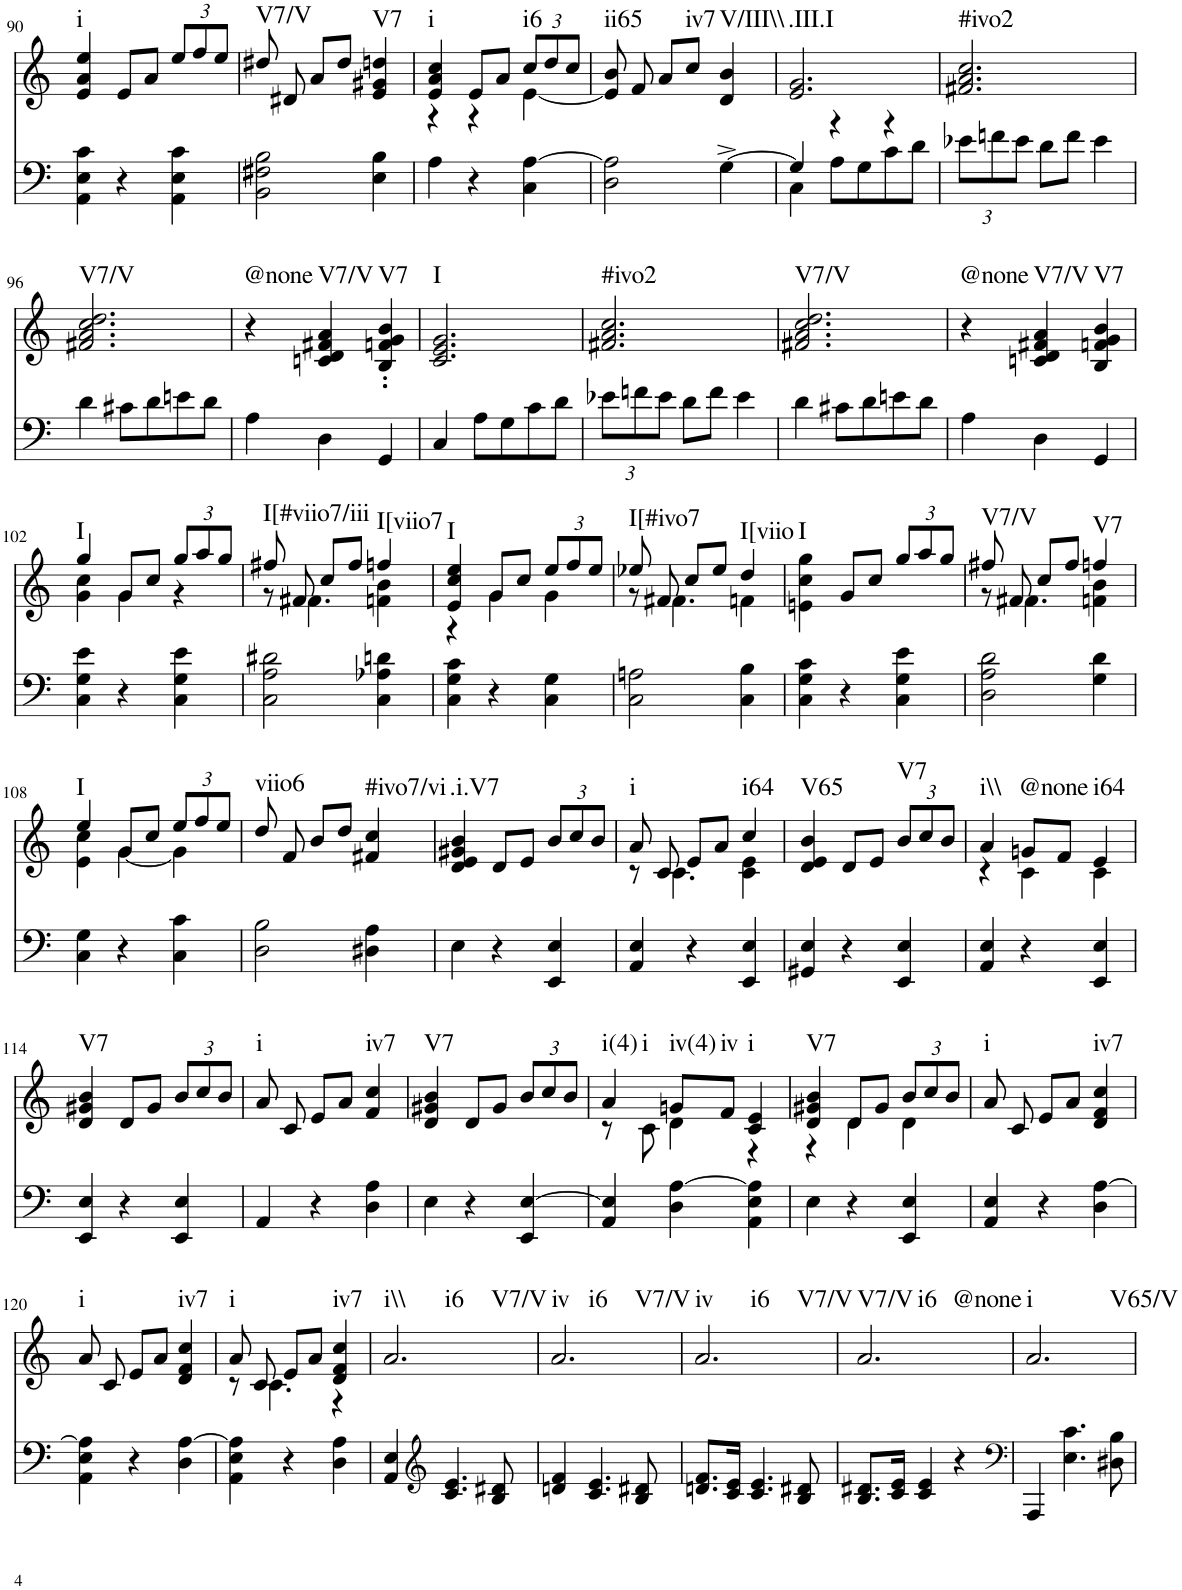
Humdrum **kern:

**kern	**kern	**harte
*part2	*part1	*part1
*staff2	*staff1	*
*I"Piano	*I"Piano	*
*I'Pno	*I'Pno	*
!!LO:PB:g=z
*clefF4	*clefG2	*
*k[]	*k[]	*
*M3/4	*M3/4	*
=90	=90	=90
!	!	!LO:H:kt=i
4AA\ 4E\ 4c\	4e/ 4a/ 4ee/	N
4r	8e/L	.
.	8a/J	.
*	*Xbrackettup	*
4AA\ 4E\ 4c\	12ee/L	.
.	12ff/	.
.	12ee/J	.
=91	=91	=91
!	!	!LO:H:kt=V7/V
2BB\ 2F#X\ 2B\	8dd#X/	N
.	8d#X/	.
.	8a/L	.
.	8dd#/J	.
!	!	!LO:H:kt=V7
4E\ 4B\	4e/ 4g#X/ 4ddn/	N
=92	=92	=92
*	*^	*
!	!	!	!LO:H:kt=i
4A\	4e/ 4a/ 4cc/	4r	N
4r	8e/L	4r	.
.	8a/J	.	.
!	!	!	!LO:H:kt=i6
4C\ [4A\	12cc/L	[4e\	N
.	12dd/	.	.
.	12cc/J	.	.
*	*v	*v	*
=93	=93	=93
!	!	!LO:H:kt=ii65
2D\ 2A\]	8e/] 8b/	N
.	8f/	.
.	8a/L	.
!	!	!LO:H:kt=iv7
.	8cc/J	N
!	!	!LO:H:kt=V/III\\
[4G^\	4d/ 4b/	N
=94	=94	=94
*^	*	*
!	!	!	!LO:H:kt=.III.I
4G/]	4C\	2.e/ 2.g/	N
4r	8A\L	.	.
.	8G\	.	.
4r	8c\	.	.
.	8d\J	.	.
*v	*v	*	*
=95	=95	=95
*Xbrackettup	*	*
*^	*	*
!	!	!	!LO:H:kt=#ivo2
*v	*v	*	*
12e-X\L	2.f#X/ 2.a/ 2.cc/	N
12fn\	.	.
12e-\J	.	.
8d\L	.	.
8f\J	.	.
4e-\	.	.
!!LO:LB:g=z
=96	=96	=96
!	!	!LO:H:kt=V7/V
4d\	2.f#X/ 2.a/ 2.cc/ 2.dd/	N
8c#X\L	.	.
8d\	.	.
8en\	.	.
8d\J	.	.
=97	=97	=97
!	!	!LO:H:kt=@none
4A\	4r	N
!	!	!LO:H:kt=V7/V
4D\	4cn/ 4d/ 4f#X/ 4a/	N
!	!	!LO:H:kt=V7
4GG/	4B/' 4fn/' 4g/' 4b/'	N
=98	=98	=98
!	!	!LO:H:kt=I
4C/	2.c/ 2.e/ 2.g/	N
8A\L	.	.
8G\	.	.
8c\	.	.
8d\J	.	.
=99	=99	=99
!	!	!LO:H:kt=#ivo2
12e-X\L	2.f#X/ 2.a/ 2.cc/	N
12fn\	.	.
12e-\J	.	.
8d\L	.	.
8f\J	.	.
4e-\	.	.
=100	=100	=100
!	!	!LO:H:kt=V7/V
4d\	2.f#X/ 2.a/ 2.cc/ 2.dd/	N
8c#X\L	.	.
8d\	.	.
8en\	.	.
8d\J	.	.
=101	=101	=101
!	!	!LO:H:kt=@none
4A\	4r	N
!	!	!LO:H:kt=V7/V
4D\	4cn/ 4d/ 4f#X/ 4a/	N
!	!	!LO:H:kt=V7
4GG/	4B/ 4fn/ 4g/ 4b/	N
!!LO:LB:g=z
=102	=102	=102
*	*^	*
!	!	!	!LO:H:kt=I
4C\ 4G\ 4e\	4gg/	4g\ 4cc\	N
4r	8g/L	4g\	.
.	8cc/J	.	.
4C\ 4G\ 4e\	12gg/L	4r	.
.	12aa/	.	.
.	12gg/J	.	.
=103	=103	=103	=103
!	!	!	!LO:H:kt=I[#viio7/iii
2C\ 2A\ 2d#X\	8ff#X/	8r	N
.	8f#X/	4.f#\	.
.	8cc/L	.	.
.	8ff#/J	.	.
!	!	!	!LO:H:kt=I[viio7
4C\ 4A-X\ 4dn\	4ffn/	4fn\ 4b\	N
=104	=104	=104	=104
!	!	!	!LO:H:kt=I
4C\ 4G\ 4c\	4e/ 4cc/ 4ee/	4r	N
4r	8g/L	4g\	.
.	8cc/J	.	.
4C\ 4G\	12ee/L	4g\	.
.	12ff/	.	.
.	12ee/J	.	.
=105	=105	=105	=105
!	!	!	!LO:H:kt=I[#ivo7
2C\ 2An\	8ee-X/	8r	N
.	8f#X/	4.f#\	.
.	8cc/L	.	.
.	8ee-/J	.	.
!	!	!	!LO:H:kt=I[viio
4C\ 4B\	4dd/	4fn\	N
=106	=106	=106	=106
!	!	!	!LO:H:kt=I
*	*v	*v	*
4C\ 4G\ 4c\	4en\ 4cc\ 4gg\	N
4r	8g/L	.
.	8cc/J	.
4C\ 4G\ 4e\	12gg/L	.
.	12aa/	.
.	12gg/J	.
=107	=107	=107
*	*^	*
!	!	!	!LO:H:kt=V7/V
2D\ 2A\ 2d\	8ff#X/	8r	N
.	8f#X/	4.f#\	.
.	8cc/L	.	.
.	8ff#/J	.	.
!	!	!	!LO:H:kt=V7
4G\ 4d\	4ffn/	4fn\ 4b\	N
!!LO:LB:g=z	!!
=108	=108	=108	=108
!	!	!	!LO:H:kt=I
4C\ 4G\	4ee/	4e\ 4cc\	N
4r	8g/L	[4g\	.
.	8cc/J	.	.
4C\ 4c\	12ee/L	4g\]	.
.	12ff/	.	.
.	12ee/J	.	.
*	*v	*v	*
=109	=109	=109
!	!	!LO:H:kt=viio6
2D\ 2B\	8dd/	N
.	8f/	.
.	8b/L	.
.	8dd/J	.
!	!	!LO:H:kt=#ivo7/vi
4D#X\ 4A\	4f#X/ 4cc/	N
=110	=110	=110
!	!	!LO:H:kt=.i.V7
4E\	4d/ 4e/ 4g#X/ 4b/	N
4r	8d/L	.
.	8e/J	.
4EE/ 4E/	12b/L	.
.	12cc/	.
.	12b/J	.
=111	=111	=111
*	*^	*
!	!	!	!LO:H:kt=i
4AA/ 4E/	8a/	8r	N
.	8c/	4.c\	.
4r	8e/L	.	.
.	8a/J	.	.
!	!	!	!LO:H:kt=i64
4EE/ 4E/	4cc/	4c\ 4e\	N
=112	=112	=112	=112
!	!	!	!LO:H:kt=V65
*	*v	*v	*
4GG#X/ 4E/	4d/ 4e/ 4b/	N
4r	8d/L	.
.	8e/J	.
!	!	!LO:H:kt=V7
4EE/ 4E/	12b/L	N
.	12cc/	.
.	12b/J	.
=113	=113	=113
*	*^	*
!	!	!	!LO:H:kt=i\\
4AA/ 4E/	4a/	4r	N
!	!	!	!LO:H:kt=@none
4r	8gn/L	4c\	N
.	8f/J	.	.
!	!	!	!LO:H:kt=i64
4EE/ 4E/	4e/	4c\	N
!!LO:LB:g=z
=114	=114	=114	=114
!	!	!	!LO:H:kt=V7
*	*v	*v	*
4EE/ 4E/	4d/ 4g#X/ 4b/	N
4r	8d/L	.
.	8g#/J	.
4EE/ 4E/	12b/L	.
.	12cc/	.
.	12b/J	.
=115	=115	=115
!	!	!LO:H:kt=i
4AA/	8a/	N
.	8c/	.
4r	8e/L	.
.	8a/J	.
!	!	!LO:H:kt=iv7
4D\ 4A\	4f/ 4cc/	N
=116	=116	=116
!	!	!LO:H:kt=V7
4E\	4d/ 4g#X/ 4b/	N
4r	8d/L	.
.	8g#/J	.
4EE/ [4E/	12b/L	.
.	12cc/	.
.	12b/J	.
=117	=117	=117
*	*^	*
!	!	!	!LO:H:n=1:kt=i(4)
!	!	!	!LO:H:n=2:kt=i
4AA/ 4E/]	4a/	8r	N N
.	.	8c\	.
!	!	!	!LO:H:kt=iv(4)
4D\ [4A\	8gn/L	4d\	N
!	!	!	!LO:H:kt=iv
.	8f/J	.	N
!	!	!	!LO:H:kt=i
4AA\ 4E\ 4A\]	4c/ 4e/	4r	N
=118	=118	=118	=118
!	!	!	!LO:H:kt=V7
4E\	4d/ 4g#X/ 4b/	4r	N
4r	8d/L	4d\	.
.	8g#/J	.	.
4EE/ 4E/	12b/L	4d\	.
.	12cc/	.	.
.	12b/J	.	.
*	*v	*v	*
=119	=119	=119
!	!	!LO:H:kt=i
4AA/ 4E/	8a/	N
.	8c/	.
4r	8e/L	.
.	8a/J	.
!	!	!LO:H:kt=iv7
4D\ [4A\	4d/ 4f/ 4cc/	N
!!LO:LB:g=z
=120	=120	=120
!	!	!LO:H:kt=i
4AA\ 4E\ 4A\]	8a/	N
.	8c/	.
4r	8e/L	.
.	8a/J	.
!	!	!LO:H:kt=iv7
4D\ [4A\	4d/ 4f/ 4cc/	N
=121	=121	=121
*	*^	*
!	!	!	!LO:H:kt=i
4AA\ 4E\ 4A\]	8a/	8r	N
.	8c/	4.c\	.
4r	8e/L	.	.
.	8a/J	.	.
!	!	!	!LO:H:kt=iv7
4D\ 4A\	4d/ 4f/ 4cc/	4r	N
=122	=122	=122	=122
!	!	!	!LO:H:n=1:kt=i\\
!	!	!	!LO:H:n=2:kt=i6
!	!	!	!LO:H:n=3:kt=V7/V
*	*v	*v	*
4AA/ 4E/	2.a/	N N N
*clefG2	*	*
4.c/ 4.e/	.	.
8B/ 8d#X/	.	.
=123	=123	=123
!	!	!LO:H:n=1:kt=iv
!	!	!LO:H:n=2:kt=i6
!	!	!LO:H:n=3:kt=V7/V
4dn/ 4f/	2.a/	N N N
4.c/ 4.e/	.	.
8B/ 8d#X/	.	.
=124	=124	=124
!	!	!LO:H:n=1:kt=iv
!	!	!LO:H:n=2:kt=i6
!	!	!LO:H:n=3:kt=V7/V
8.dn/ 8.f/L	2.a/	N N N
16c/ 16e/Jk	.	.
4.c/ 4.e/	.	.
8B/ 8d#X/	.	.
=125	=125	=125
!	!	!LO:H:n=1:kt=V7/V
!	!	!LO:H:n=2:kt=i6
!	!	!LO:H:n=3:kt=@none
8.B/ 8.d#X/L	2.a/	N N N
16c/ 16e/Jk	.	.
4c/ 4e/	.	.
4r	.	.
=126	=126	=126
*clefF4	*	*
!	!	!LO:H:n=1:kt=i
!	!	!LO:H:n=2:kt=V65/V
4AAA/	2.a/	N N
4.E\ 4.c\	.	.
8D#X\ 8B\	.	.
=	=	=
*-	*-	*-
